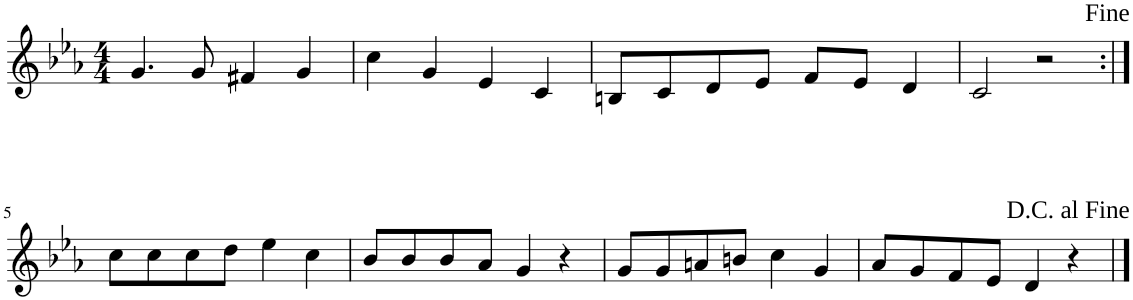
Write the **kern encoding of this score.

**kern
*part1
*staff1
*I"Voice
*clefG2
*k[b-e-a-]
*M4/4
=1
4.g/
8g/
4f#X/
4g/
=2
4cc\
4g/
4e-/
4c/
=3
8Bn/L
8c/
8d/
8e-/J
8f/L
8e-/J
4d/
=4
2c/
2r
!LO:TX:a:t=<font face="Times New Roman"/>Fine
!!LO:LB:g=z
=5:|!
8cc\L
8cc\
8cc\
8dd\J
4ee-\
4cc\
=6
8b-/L
8b-/
8b-/
8a-/J
4g/
4r
=7
8g/L
8g/
8an/
8bn/J
4cc\
4g/
=8
8a-/L
8g/
8f/
8e-/J
4d/
4r
!LO:TX:a:t=<font face="Times New Roman"/>D.C. al Fine
==
*-
